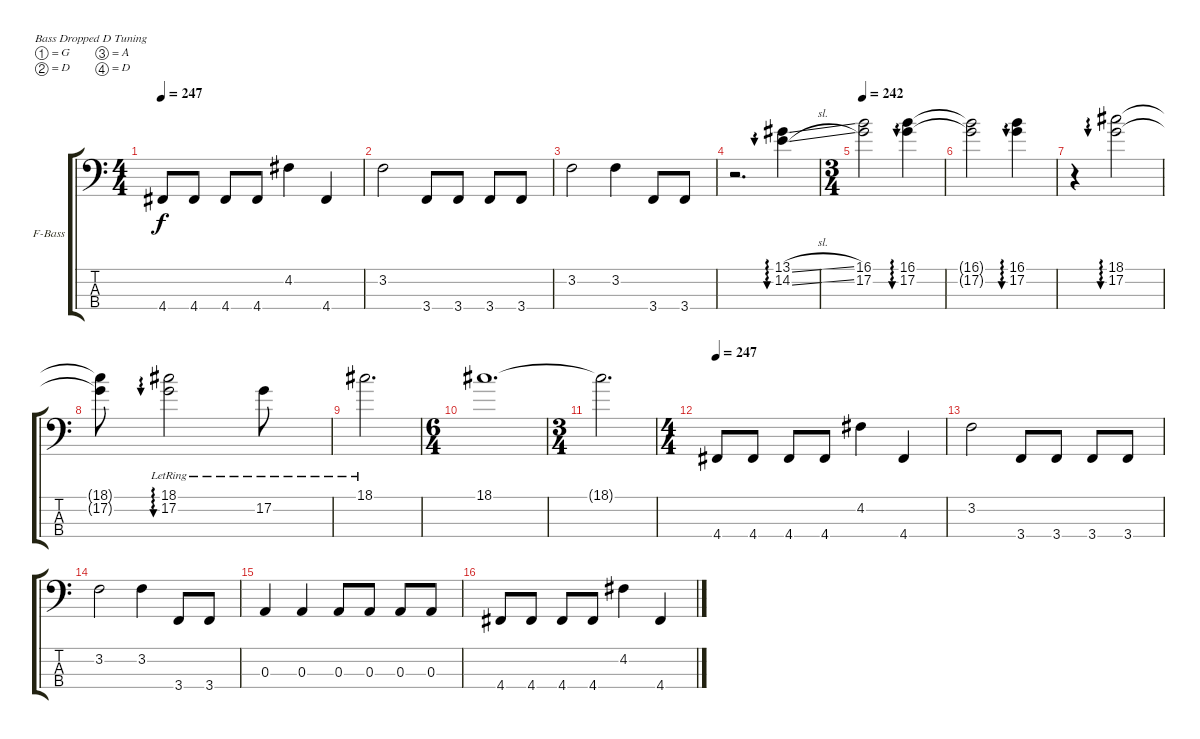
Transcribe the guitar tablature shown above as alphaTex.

\bracketExtendMode groupsimilarinstruments
\firstSystemTrackNameOrientation horizontal
\otherSystemsTrackNameOrientation horizontal
\track ("Bass - Sean" "F-Bass") {instrument fretlessbass}
\staff {score tabs}
\tuning (G2 D2 A1 D1)
\ts (4 4)
\tempo 247
\clef f4
\ks c
4.4.8{dy f} 4.4.8 4.4.8 4.4.8 4.2.4 4.4.4 |
3.2.2 3.4.8 3.4.8 3.4.8 3.4.8 |
3.2.2 3.2.4 3.4.8 3.4.8 |
r.2{d} (13.1{sl} 14.2{sl}).4{au 0} |
\ts (3 4)
\beaming (8 2 2 2)
\tempo 242
(16.1 17.2).2 (16.1 17.2).4{au 60} |
(16.1{t} 17.2{t}).2 (16.1 17.2).4{au 0} |
r.4 (18.1 17.2).2{au 0} |
(18.1{t} 17.2{t}).8 (18.1{lr} 17.2{lr}).2{au 0} 17.2{lr}.8 |
18.1{lr}.2{d} |
\ts (6 4)
\beaming (8 6 6)
18.1.1{d} |
\ts (3 4)
\beaming (8 2 2 2)
18.1{t}.2{d} |
\ts (4 4)
\beaming (8 2 2 2 2)
\tempo 247
4.4.8 4.4.8 4.4.8 4.4.8 4.2.4 4.4.4 |
3.2.2 3.4.8 3.4.8 3.4.8 3.4.8 |
3.2.2 3.2.4 3.4.8 3.4.8 |
0.3.4 0.3.4 0.3.8 0.3.8 0.3.8 0.3.8 |
4.4.8 4.4.8 4.4.8 4.4.8 4.2.4 4.4.4
